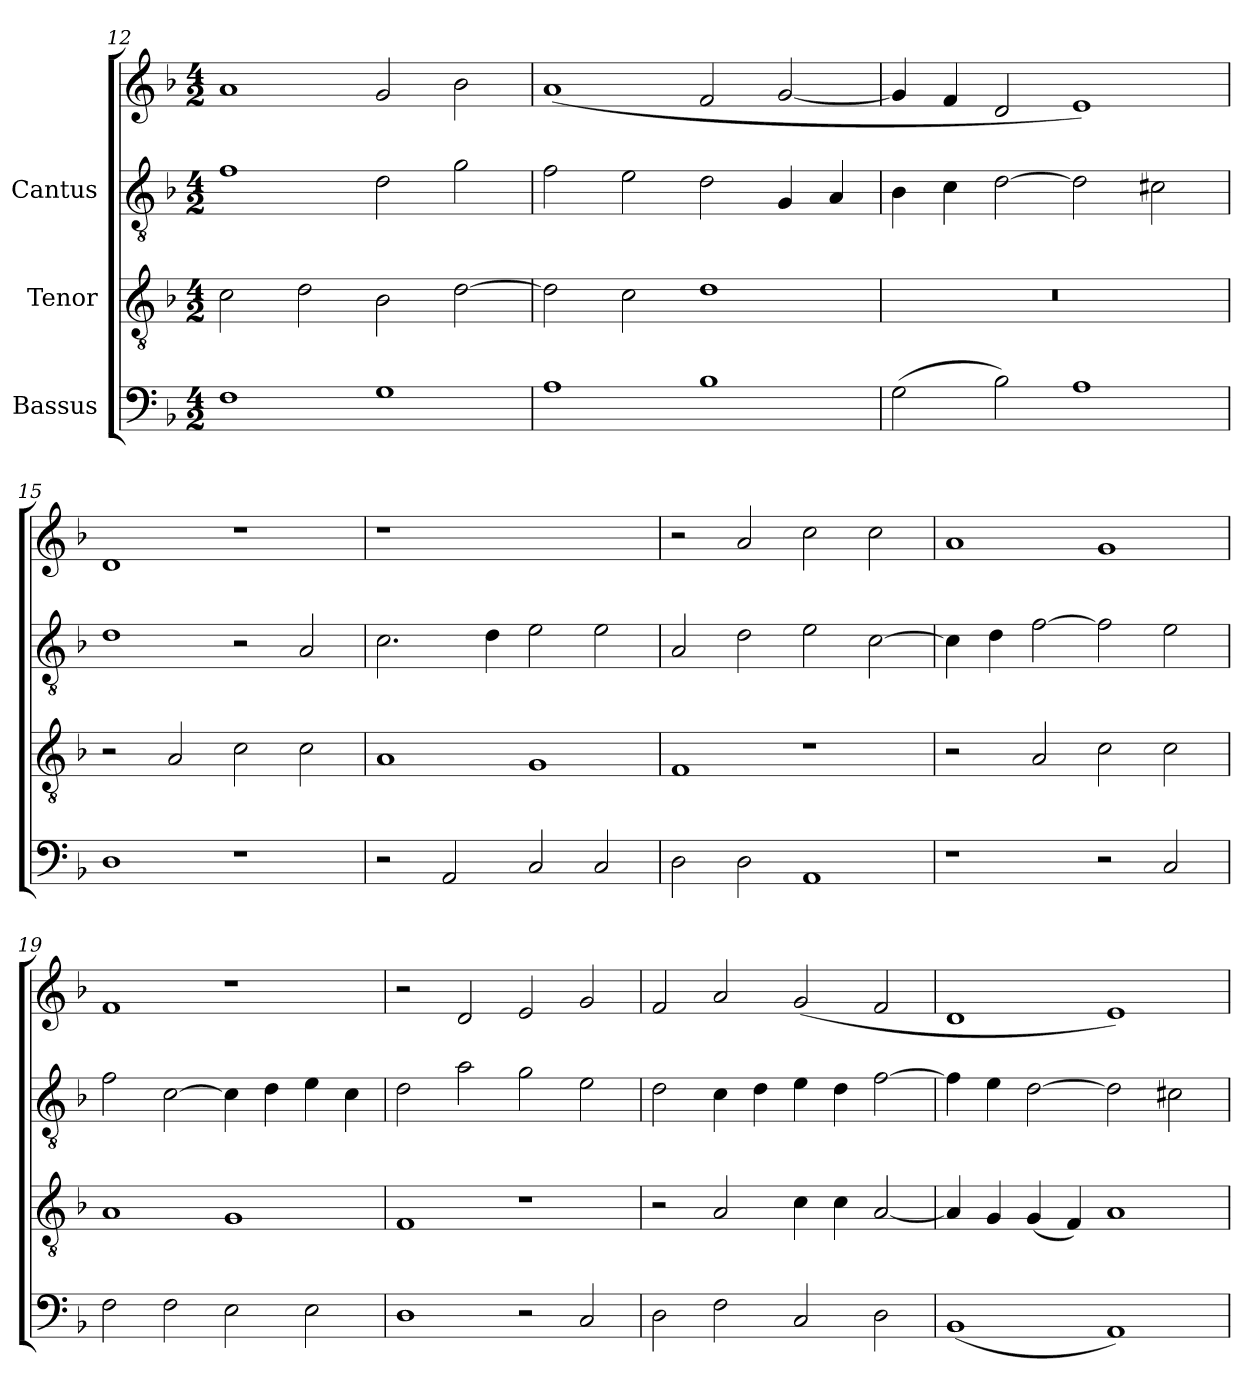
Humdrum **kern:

**kern	**kern	**kern	**kern
*part3	*part2	*part1	*part1
*staff4	*staff3	*staff2	*staff1
*I"Bassus	*I"Tenor	*I"Cantus	*
*clefF4	*clefGv2	*clefGv2	*clefG2
*k[b-]	*k[b-]	*k[b-]	*k[b-]
*F:	*F:	*F:	*F:
*M4/2	*M4/2	*M4/2	*M4/2
=12	=12	=12	=12
1F	2c\	1f	1a
.	2d\	.	.
1G	2B-\	2d\	2g/
.	[>2d\	2g\	2b-\
=13	=13	=13	=13
1A	2d\]	2f\	(<1a
.	2c\	2e\	.
1B-	1d	2d\	2f/
.	.	4G/	[<2g/
.	.	4A/	.
=14	=14	=14	=14
(>2G\	0r	4B-\	4g/]
.	.	4c\	4f/
2B-\)	.	[>2d\	2d/
1A	.	2d\]	1e)
.	.	2c#X\	.
=15	=15	=15	=15
1D	2r	1d	1d
.	2A/	.	.
1r	2c\	2r	1r
.	2c\	2A/	.
!!LO:PB:g=z
=16	=16	=16	=16
2r	1A	2.c\	1r
2AA/	.	.	.
.	.	4d\	.
2C/	1G	2e\	1ryy
2C/	.	2e\	.
=17	=17	=17	=17
2D\	1F	2A/	2r
2D\	.	2d\	2a/
1AA	1r	2e\	2cc\
.	.	[>2c\	2cc\
=18	=18	=18	=18
1r	2r	4c\]	1a
.	.	4d\	.
.	2A/	[>2f\	.
2r	2c\	2f\]	1g
2C/	2c\	2e\	.
=19	=19	=19	=19
2F\	1A	2f\	1f
2F\	.	[>2c\	.
2E\	1G	4c\]	1r
.	.	4d\	.
2E\	.	4e\	.
.	.	4c\	.
=20	=20	=20	=20
1D	1F	2d\	2r
.	.	2a\	2d/
2r	1r	2g\	2e/
2C/	.	2e\	2g/
!!LO:LB:g=z
=21	=21	=21	=21
2D\	2r	2d\	2f/
2F\	2A/	4c\	2a/
.	.	4d\	.
2C/	4c\	4e\	(<2g/
.	4c\	4d\	.
2D\	[<2A/	[>2f\	2f/
=22	=22	=22	=22
(<1BB-	4A/]	4f\]	1d
.	4G/	4e\	.
.	(<4G/	[>2d\	.
.	4F/)	.	.
1AA)	1A	2d\]	1e)
.	.	2c#X\	.
=	=	=	=
*-	*-	*-	*-
